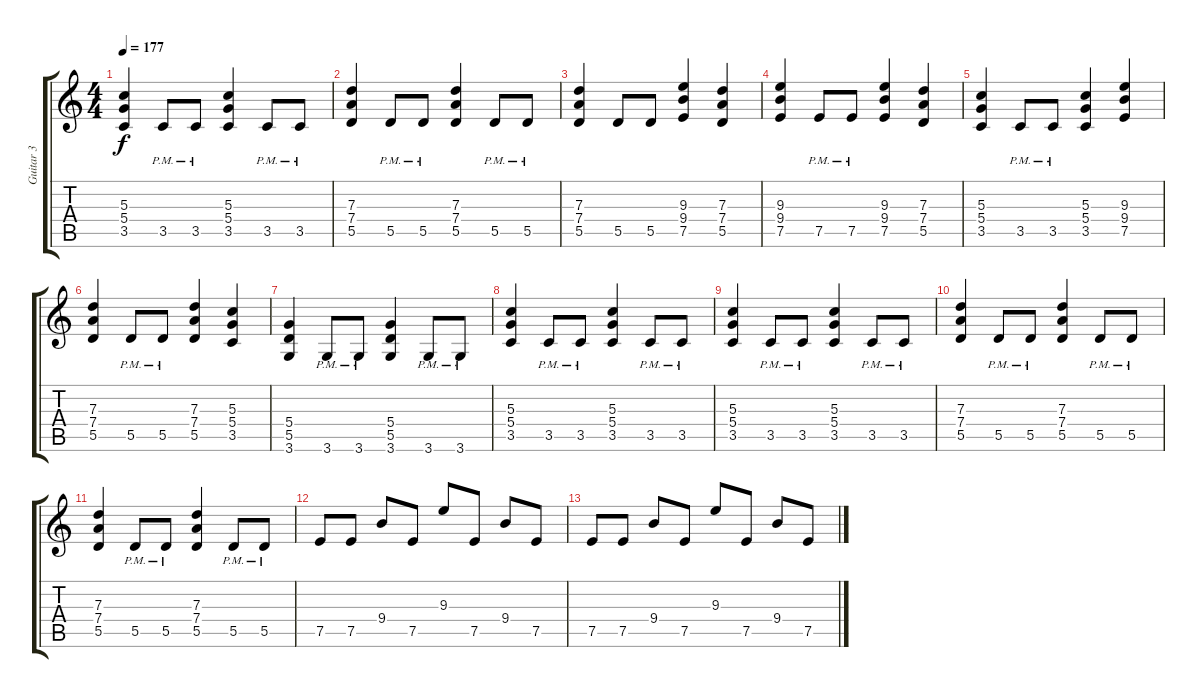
\track ("Guitar 3" "Guitar 3") {instrument distortionguitar}
\staff {score tabs}
\tuning (E4 B3 G3 D3 A2 E2) {hide}
\ts (4 4)
\tempo 177
\clef g2
\ks c
(5.3 5.4 3.5).4{dy f} 3.5{pm}.8 3.5{pm}.8 (5.3 5.4 3.5).4 3.5{pm}.8 3.5{pm}.8 |
(7.3 7.4 5.5).4 5.5{pm}.8 5.5{pm}.8 (7.3 7.4 5.5).4 5.5{pm}.8 5.5{pm}.8 |
(7.3 7.4 5.5).4 5.5.8 5.5.8 (9.3 9.4 7.5).4 (7.3 7.4 5.5).4 |
(9.3 9.4 7.5).4 7.5{pm}.8 7.5{pm}.8 (9.3 9.4 7.5).4 (7.3 7.4 5.5).4 |
(5.3 5.4 3.5).4 3.5{pm}.8 3.5{pm}.8 (5.3 5.4 3.5).4 (9.3 9.4 7.5).4 |
(7.3 7.4 5.5).4 5.5{pm}.8 5.5{pm}.8 (7.3 7.4 5.5).4 (5.3 5.4 3.5).4 |
(5.4 5.5 3.6).4 3.6{pm}.8 3.6{pm}.8 (5.4 5.5 3.6).4 3.6{pm}.8 3.6{pm}.8 |
(5.3 5.4 3.5).4 3.5{pm}.8 3.5{pm}.8 (5.3 5.4 3.5).4 3.5{pm}.8 3.5{pm}.8 |
(5.3 5.4 3.5).4 3.5{pm}.8 3.5{pm}.8 (5.3 5.4 3.5).4 3.5{pm}.8 3.5{pm}.8 |
(7.3 7.4 5.5).4 5.5{pm}.8 5.5{pm}.8 (7.3 7.4 5.5).4 5.5{pm}.8 5.5{pm}.8 |
(7.3 7.4 5.5).4 5.5{pm}.8 5.5{pm}.8 (7.3 7.4 5.5).4 5.5{pm}.8 5.5{pm}.8 |
7.5.8 7.5.8 9.4.8 7.5.8 9.3.8 7.5.8 9.4.8 7.5.8 |
7.5.8 7.5.8 9.4.8 7.5.8 9.3.8 7.5.8 9.4.8 7.5.8
